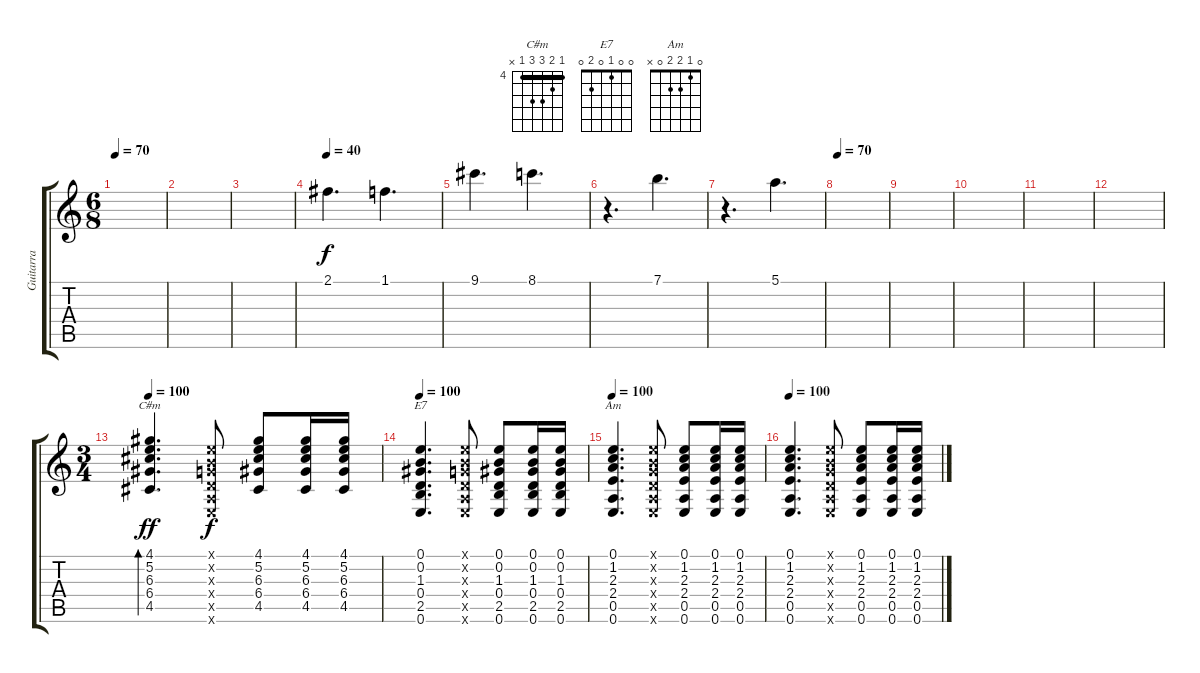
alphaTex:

\track ("Guitarra" "Guitarra") {instrument acousticguitarnylon}
\staff {score tabs}
\tuning (E4 B3 G3 D3 A2 E2) {hide}
\chord ("C#m" 4 5 6 6 4 x) {firstfret 4 barre 4}
\chord ("E7" 0 0 1 0 2 0)
\chord ("Am" 0 1 2 2 0 x)
\ts (6 8)
\tempo 70
\clef g2
\ks c
|
|
|
\tempo 40
2.1.4{d} 1.1.4{d} |
9.1.4{d} 8.1.4{d} |
r.4{d} 7.1.4{d} |
r.4{d} 5.1.4{d} |
\tempo 70
|
|
|
|
|
\ts (3 4)
\tempo 100
(4.1 5.2 6.3 6.4 4.5).4{d bd 60 ch "C#m" dy ff} (0.1{x} 0.2{x} 0.3{x} 0.4{x} 0.5{x} 0.6{x}).8{dy f} (4.1 5.2 6.3 6.4 4.5).8 (4.1 5.2 6.3 6.4 4.5).16 (4.1 5.2 6.3 6.4 4.5).16 |
\tempo 100
(0.1 0.2 1.3 0.4 2.5 0.6).4{d ch "E7"} (0.1{x} 0.2{x} 0.3{x} 0.4{x} 0.5{x} 0.6{x}).8 (0.1 0.2 1.3 0.4 2.5 0.6).8 (0.1 0.2 1.3 0.4 2.5 0.6).16 (0.1 0.2 1.3 0.4 2.5 0.6).16 |
\tempo 100
(0.1 1.2 2.3 2.4 0.5 0.6).4{d ch "Am"} (0.1{x} 0.2{x} 0.3{x} 0.4{x} 0.5{x} 0.6{x}).8 (0.1 1.2 2.3 2.4 0.5 0.6).8 (0.1 1.2 2.3 2.4 0.5 0.6).16 (0.1 1.2 2.3 2.4 0.5 0.6).16 |
\tempo 100
(0.1 1.2 2.3 2.4 0.5 0.6).4{d} (0.1{x} 0.2{x} 0.3{x} 0.4{x} 0.5{x} 0.6{x}).8 (0.1 1.2 2.3 2.4 0.5 0.6).8 (0.1 1.2 2.3 2.4 0.5 0.6).16 (0.1 1.2 2.3 2.4 0.5 0.6).16
